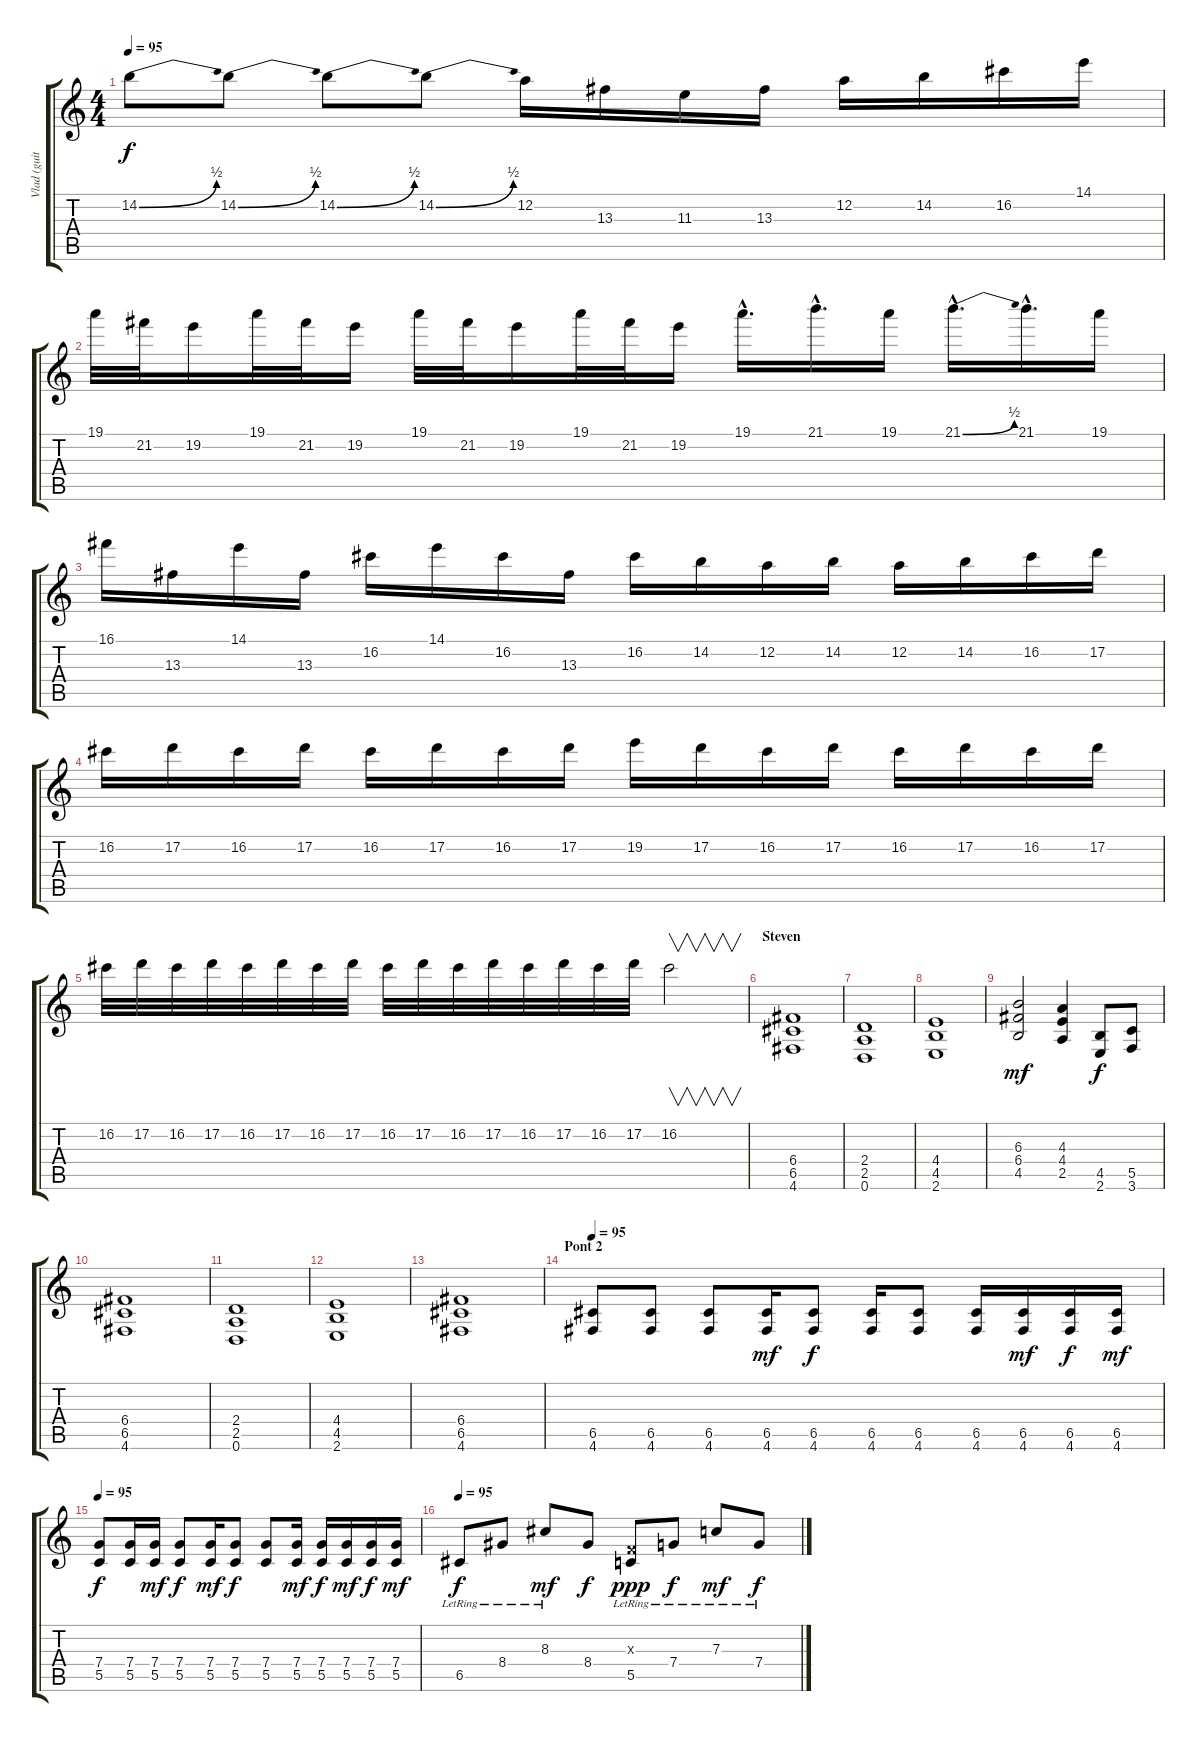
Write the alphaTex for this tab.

\track ("Vlad (guitare solo)" "Vlad (guit") {instrument distortionguitar}
\staff {score tabs}
\tuning (D4 A3 F3 C3 G2 D2) {hide}
\ts (4 4)
\tempo 95
\clef g2
\ks c
14.2{be (bend 0 0 60 2)}.8{dy f} 14.2{be (bend 0 0 60 2)}.8 14.2{be (bend 0 0 60 2)}.8 14.2{be (bend 0 0 60 2)}.8 12.2.16 13.3.16 11.3.16 13.3.16 12.2.16 14.2.16 16.2.16 14.1.16 |
19.1.32 21.2.32 19.2.16 19.1.32 21.2.32 19.2.16 19.1.32 21.2.32 19.2.16 19.1.32 21.2.32 19.2.16 19.1{hac}.16{d} 21.1{hac}.16{d} 19.1.16 21.1{be (bend 0 0 60 2) hac}.16{d} 21.1{hac}.16{d} 19.1.16 |
16.1.16 13.3.16 14.1.16 13.3.16 16.2.16 14.1.16 16.2.16 13.3.16 16.2.16 14.2.16 12.2.16 14.2.16 12.2.16 14.2.16 16.2.16 17.2.16 |
16.2.16 17.2.16 16.2.16 17.2.16 16.2.16 17.2.16 16.2.16 17.2.16 19.2.16 17.2.16 16.2.16 17.2.16 16.2.16 17.2.16 16.2.16 17.2.16 |
16.2.32 17.2.32 16.2.32 17.2.32 16.2.32 17.2.32 16.2.32 17.2.32 16.2.32 17.2.32 16.2.32 17.2.32 16.2.32 17.2.32 16.2.32 17.2.32 16.2.2{v} |
\section ("" "Steven")
(6.4 6.5 4.6).1{volume 13 instrument distortionguitar} |
(2.4 2.5 0.6).1 |
(4.4 4.5 2.6).1 |
(6.3 6.4 4.5).2{dy mf} (4.3 4.4 2.5).4 (4.5 2.6).8{dy f} (5.5 3.6).8 |
(6.4 6.5 4.6).1 |
(2.4 2.5 0.6).1 |
(4.4 4.5 2.6).1 |
(6.4 6.5 4.6).1 |
\section ("" "Pont 2")
\tempo 95
(6.5 4.6).8 (6.5 4.6).8 (6.5 4.6).8 (6.5 4.6).16{dy mf} (6.5 4.6).8{dy f} (6.5 4.6).16 (6.5 4.6).8 (6.5 4.6).16 (6.5 4.6).16{dy mf} (6.5 4.6).16{dy f} (6.5 4.6).16{dy mf} |
\tempo 95
(7.4 5.5).8{dy f} (7.4 5.5).16 (7.4 5.5).16{dy mf} (7.4 5.5).8{dy f} (7.4 5.5).16{dy mf} (7.4 5.5).8{dy f} (7.4 5.5).8 (7.4 5.5).16{dy mf} (7.4 5.5).16{dy f} (7.4 5.5).16{dy mf} (7.4 5.5).16{dy f} (7.4 5.5).16{dy mf} |
\tempo 95
6.5{lr}.8{dy f} 8.4{lr}.8 8.3{lr}.8{dy mf} 8.4.8{dy f} (0.3{x} 5.5{lr}).8{dy ppp} 7.4{lr}.8{dy f} 7.3{lr}.8{dy mf} 7.4{lr}.8{dy f}
